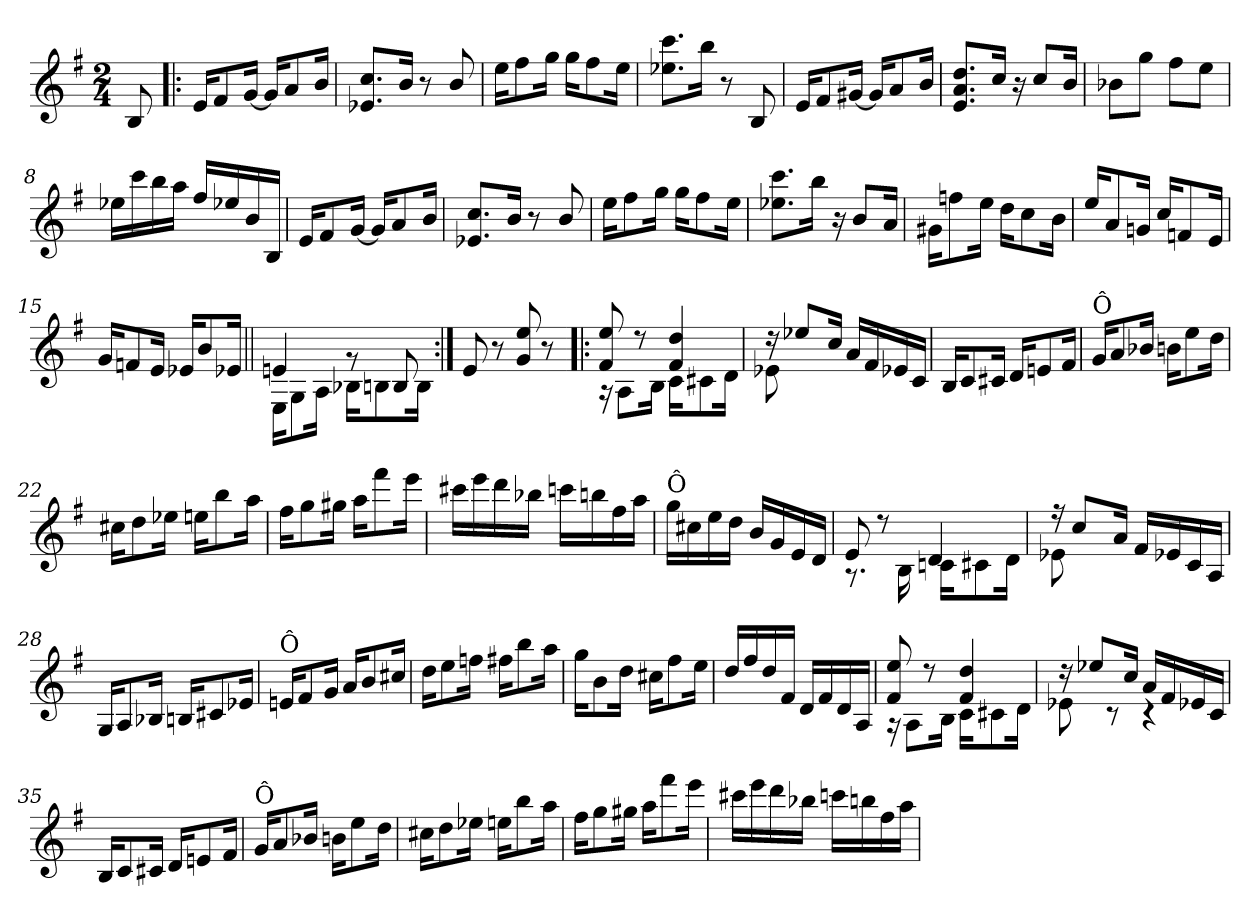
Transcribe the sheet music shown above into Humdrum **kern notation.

**kern
*part1
*staff1
*clefG2
*k[f#]
*G:
*M2/4
=
8B/
=1!|:
16e/KL
8f#/
[16g/Jk
16g/KL]
8a/
16b/Jk
=2
8.e-X/ 8.cc/L
16b/Jk
8r
8b/
=3
16ee\KL
8ff#\
16gg\Jk
16gg\KL
8ff#\
16ee\Jk
=4
8.ee-X\ 8.ccc\L
16bb\Jk
8r
8B/
=5
16e/KL
8f#/
[16g#X/Jk
16g#/KL]
8a/
16b/Jk
!!LO:LB:g=z
=6
8.e/ 8.a/ 8.dd/L
16cc/Jk
16r
8cc/L
16b/Jk
=7
8b-X\L
8gg\J
8ff#\L
8ee\J
=8
16ee-X\LL
16ccc\
16bb\
16aa\JJ
16ff#/LL
16ee-X/
16b/
16B/JJ
=9
16e/KL
8f#/
[16g/Jk
16g/KL]
8a/
16b/Jk
=10
8.e-X/ 8.cc/L
16b/Jk
8r
8b/
!!LO:LB:g=z
=11
16ee\KL
8ff#\
16gg\Jk
16gg\KL
8ff#\
16ee\Jk
=12
8.ee-X\ 8.ccc\L
16bb\Jk
16r
8b/L
16a/Jk
=13
16g#X\KL
8ffn\
16ee\Jk
16dd\KL
8cc\
16b\Jk
=14
16ee/KL
8a/
16gn/Jk
16cc/KL
8fn/
16e/Jk
=15
16g/KL
8fn/
16e/Jk
16e-X/KL
8b/
16e-X/Jk
!!LO:LB:g=z
=16||
*^
4en/	16E!\KL
.	8G!\
.	16A!\Jk
8rf	16B-X!\KL
.	8Bn!\
8B/	.
.	16B!\Jk
*v	*v
=17:|!
8e/
8r
8g/ 8ee/
8r
=18!|:
*^
8f#/ 8ee/	16rA
.	8A!\L
8rdd	.
.	16B!\Jk
4f#/ 4dd/	16c!\KL
.	8c#X!\
.	16d!\Jk
=19	=19
16rdd	8e-X!\
8ee-X/L	.
.	8ryy
16cc/Jk	.
16a/LL	4ryy
16f#/	.
16e-X/	.
16c/JJ	.
*v	*v
=20
16B/KL
8c/
16c#X/Jk
16d/KL
8en/
16f#/Jk
!!LO:LB:g=z
=21
!LO:TX:a:t=Ô
16g/KL
8a/
16b-X/Jk
16bn\KL
8ee\
16dd\Jk
=22
16cc#X\KL
8dd\
16ee-X\Jk
16een\KL
8bb\
16aa\Jk
=23
16ff#\KL
8gg\
16gg#X\Jk
16aa\KL
8fff#\
16eee\Jk
=24
16ccc#X\LL
16eee\
16ddd\
16bb-X\JJ
16cccn\LL
16bbn\
16ff#\
16aa\JJ
=25
!LO:TX:a:t=Ô
16gg\LL
16cc#X\
16ee\
16dd\JJ
16b/LL
16g/
16e/
16d/JJ
!!LO:LB:g=z
=26
*^
8e/	8.rG
8r	.
.	16B!\
4d/	16cn!\KL
.	8c#X!\
.	16d!\Jk
=27	=27
16r	8e-X!\
8cc/L	.
.	8ryy
16a/Jk	.
16f#/LL	4ryy
16e-X/	.
16c/	.
16A/JJ	.
*v	*v
=28
16G/KL
8A/
16B-X/Jk
16Bn/KL
8c#X/
16e-X/Jk
=29
!LO:TX:a:t=Ô
16en/KL
8f#/
16g/Jk
16a/KL
8b/
16cc#X/Jk
=30
16dd\KL
8ee\
16ffn\Jk
16ff#X\KL
8bb\
16aa\Jk
!!LO:LB:g=z
=31
16gg\KL
8b\
16dd\Jk
16cc#X\KL
8ff#\
16ee\Jk
=32
16dd/LL
16ff#/
16dd/
16f#/JJ
16d/LL
16f#/
16d/
16A/JJ
=33
*^
8f#/ 8ee/	16rA
.	8A!\L
8rdd	.
.	16B!\Jk
4f#/ 4dd/	16c!\KL
.	8c#X!\
.	16d!\Jk
=34	=34
16rcc	8e-X!\
8ee-X/L	.
.	8rc
16cc/Jk	.
16a/LL	4rc
16f#/	.
16e-X/	.
16c/JJ	.
*v	*v
=35
16B/KL
8c/
16c#X/Jk
16d/KL
8en/
16f#/Jk
!!LO:LB:g=z
=36
!LO:TX:a:t=Ô
16g/KL
8a/
16b-X/Jk
16bn\KL
8ee\
16dd\Jk
=37
16cc#X\KL
8dd\
16ee-X\Jk
16een\KL
8bb\
16aa\Jk
=38
16ff#\KL
8gg\
16gg#X\Jk
16aa\KL
8fff#\
16eee\Jk
=39
16ccc#X\LL
16eee\
16ddd\
16bb-X\JJ
16cccn\LL
16bbn\
16ff#\
16aa\JJ
=
*-
